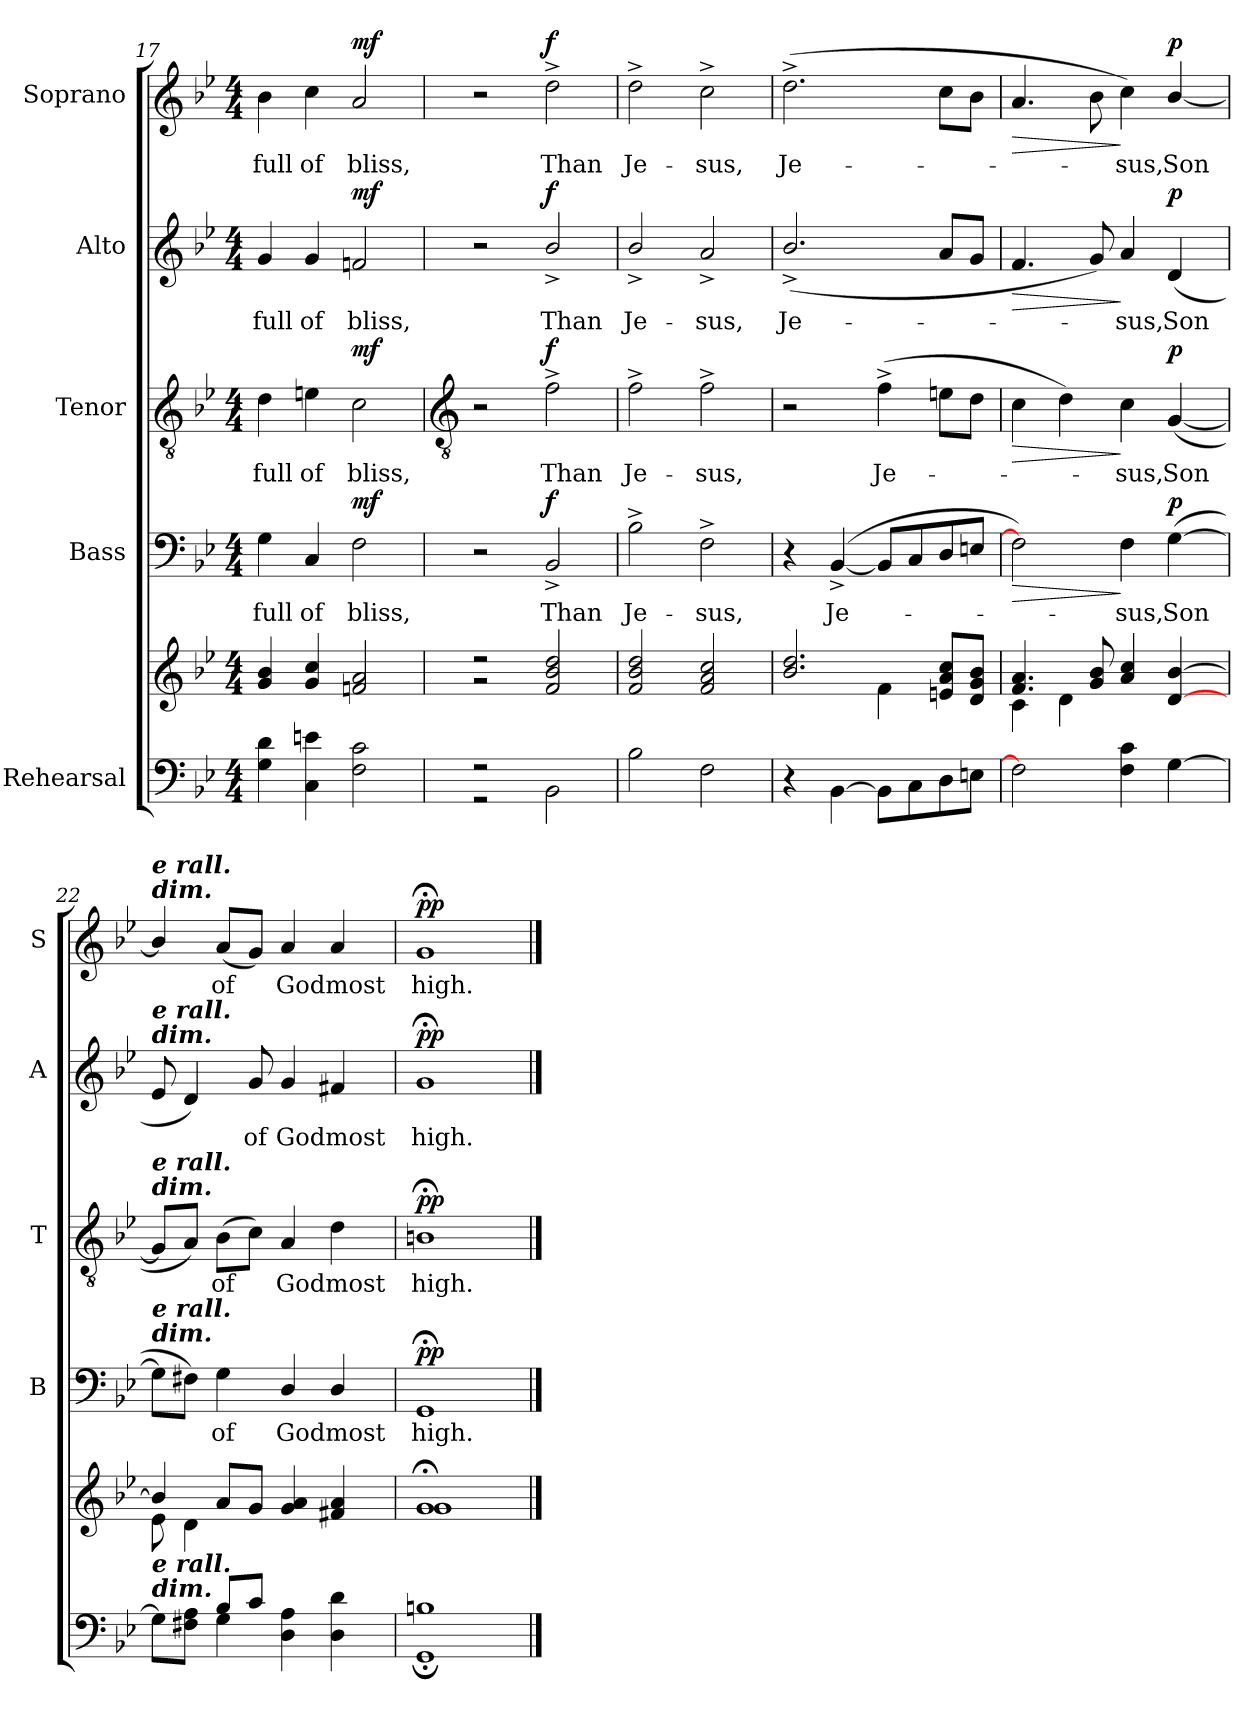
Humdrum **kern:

**kern	**kern	**kern	**text	**dynam	**kern	**text	**dynam	**kern	**text	**dynam	**kern	**text	**dynam
*part5	*part5	*part4	*part4	*part4	*part3	*part3	*part3	*part2	*part2	*part2	*part1	*part1	*part1
*staff6	*staff5	*staff4	*staff4	*staff4	*staff3	*staff3	*staff3	*staff2	*staff2	*staff2	*staff1	*staff1	*staff1
*I"Rehearsal	*	*I"Bass	*	*	*I"Tenor	*	*	*I"Alto	*	*	*I"Soprano	*	*
*	*	*I'B	*	*	*I'T	*	*	*I'A	*	*	*I'S	*	*
*clefF4	*clefG2	*clefF4	*	*	*clefGv2	*	*	*clefG2	*	*	*clefG2	*	*
*k[b-e-]	*k[b-e-]	*k[b-e-]	*	*	*k[b-e-]	*	*	*k[b-e-]	*	*	*k[b-e-]	*	*
*B-:	*B-:	*B-:	*	*	*B-:	*	*	*B-:	*	*	*B-:	*	*
*M4/4	*M4/4	*M4/4	*	*	*M4/4	*	*	*M4/4	*	*	*M4/4	*	*
=17	=17	=17	=17	=17	=17	=17	=17	=17	=17	=17	=17	=17	=17
!	!	!	!LO:LY:b	!	!	!LO:LY:b	!	!	!LO:LY:b	!	!	!LO:LY:b	!
4G 4d	4g 4b-	4G	full	.	4d	full	.	4g	full	.	4b-	full	.
!	!	!	!LO:LY:b	!	!	!LO:LY:b	!	!	!LO:LY:b	!	!	!LO:LY:b	!
4C 4en	4g 4cc	4C	of	.	4en	of	.	4g	of	.	4cc	of	.
!	!	!	!LO:LY:b	!LO:DY:b	!	!LO:LY:b	!LO:DY:b	!	!LO:LY:b	!LO:DY:b	!	!LO:LY:b	!LO:DY:b
2F 2c	2fn 2a	2F	bliss,	mf	2c	bliss,	mf	2fn	bliss,	mf	2a	bliss,	mf
!!LO:LB:g=z
=18	=18	=18	=18	=18	=18	=18	=18	=18	=18	=18	=18	=18	=18
*	*	*	*	*	*clefGv2	*	*	*	*	*	*	*	*
*^	*^	*	*	*	*	*	*	*	*	*	*	*	*
2r	2r	2r	2r	2r	.	.	2r	.	.	2r	.	.	2r	.	.
!	!	!	!	!	!LO:LY:b	!LO:DY:b	!	!LO:LY:b	!LO:DY:b	!	!LO:LY:b	!LO:DY:b	!	!LO:LY:b	!LO:DY:b
2ryy	2BB-\	2f 2b- 2dd	2ryy	2BB-^	Than	f	2f^	Than	f	2b-^/	Than	f	2dd^	Than	f
=19	=19	=19	=19	=19	=19	=19	=19	=19	=19	=19	=19	=19	=19	=19	=19
!	!	!	!	!	!LO:LY:b	!	!	!LO:LY:b	!	!	!LO:LY:b	!	!	!LO:LY:b	!
1ryy	2B-\	2f 2b- 2dd	1ryy	2B-^	Je-	.	2f^	Je-	.	2b-^/	Je-	.	2dd^	Je-	.
!	!	!	!	!	!LO:LY:b	!	!	!LO:LY:b	!	!	!LO:LY:b	!	!	!LO:LY:b	!
.	2F\	2f 2a 2cc	.	2F^	-sus,	.	2f^	-sus,	.	2a^	-sus,	.	2cc^	-sus,	.
=20	=20	=20	=20	=20	=20	=20	=20	=20	=20	=20	=20	=20	=20	=20	=20
*	*	*	*^	*	*	*	*	*	*	*	*	*	*	*	*
!	!	!	!	!	!	!	!	!	!	!	!	!LO:LY:b	!	!	!LO:LY:b	!
2ryy	4r	2.b- 2.dd	1ryy	2ryy	4r	.	.	2r	.	.	(<2.b-^/	Je-	.	(>2.dd^	Je-	.
!	!	!	!	!	!	!LO:LY:b	!	!	!	!	!	!	!	!	!	!
.	[4BB-\	.	.	.	(<[4BB-^	Je-	.	.	.	.	.	.	.	.	.	.
!	!	!	!	!	!	!	!	!	!LO:LY:b	!	!	!	!	!	!	!
4ryy	8BB-\L]	.	.	4f\	8BB-L]	.	.	(>4f^	Je-	.	.	.	.	.	.	.
.	8C\	.	.	.	8C	.	.	.	.	.	.	.	.	.	.	.
4ryy	8D\	8en 8a 8ccL	.	4ryy	8D	.	.	8enL	.	.	8aL	.	.	8ccL	.	.
.	8En\J	8d 8g 8b-J	.	.	8EnJ	.	.	8dJ	.	.	8gJ	.	.	8b-J	.	.
=21	=21	=21	=21	=21	=21	=21	=21	=21	=21	=21	=21	=21	=21	=21	=21	=21
!	!	!	!	!	!	!	!LO:HP:b	!	!	!LO:HP:b	!	!	!LO:HP:b	!	!	!LO:HP:b
2ryy	2F\]	4.f 4.a	1ryy	4c\	2F])	.	>	4c	.	>	4.f	.	>	4.a	.	>
.	.	.	.	4d\	.	.	.	4d)	.	.	.	.	.	.	.	.
.	.	8g 8b-	.	.	.	.	.	.	.	.	8g)	.	.	8b-	.	.
!	!	!	!	!	!	!LO:LY:b	!	!	!LO:LY:b	!	!	!LO:LY:b	!	!	!LO:LY:b	!
4.ryy	4F\ 4c\	4a 4cc	.	2ryy	4F	sus,	]	4c	sus,	]	4a	sus,	]	4cc)	sus,	]
!	!	!	!	!	!	!LO:LY:b	!LO:DY:b	!	!LO:LY:b	!LO:DY:b	!	!LO:LY:b	!LO:DY:b	!	!LO:LY:b	!LO:DY:b
.	[4G\	[4d/ [4b-/	.	.	(>[4G	Son	p	(<[4G	Son	p	(<4d	Son	p	[4b-/	Son	p
8ryy	.	.	.	.	.	.	.	.	.	.	.	.	.	.	.	.
*	*	*	*v	*v	*	*	*	*	*	*	*	*	*	*	*	*
=22	=22	=22	=22	=22	=22	=22	=22	=22	=22	=22	=22	=22	=22	=22	=22
!	!	!	!	!	!	!	!	!	!	!	!	!	!LO:TX:a:Bi:t=dim.	!	!
!	!	!	!	!	!	!	!	!	!	!	!	!	!LO:TX:a:Bi:t=e rall.	!	!
!	!	!	!	!	!	!	!	!	!	!LO:TX:a:Bi:t=dim.	!	!	!	!	!
!	!	!	!	!	!	!	!	!	!	!LO:TX:a:Bi:t=e rall.	!	!	!	!	!
!	!	!	!	!	!	!	!LO:TX:a:Bi:t=dim.	!	!	!	!	!	!	!	!
!	!	!	!	!	!	!	!LO:TX:a:Bi:t=e rall.	!	!	!	!	!	!	!	!
!	!	!	!	!LO:TX:a:Bi:t=dim.	!	!	!	!	!	!	!	!	!	!	!
!	!	!	!	!LO:TX:a:Bi:t=e rall.	!	!	!	!	!	!	!	!	!	!	!
!LO:TX:a:Bi:t=dim.	!	!	!	!	!	!	!	!	!	!	!	!	!	!	!
!LO:TX:a:Bi:t=e rall.	!	!	!	!	!	!	!	!	!	!	!	!	!	!	!
4ryy	8G\L]	4b-/]	8e-\	8GL]	.	.	8GL]	.	.	8e-	.	.	4b-/]	.	.
.	8F#X\ 8A\J	.	4d\	8F#XJ)	.	.	8AJ)	.	.	4d)	.	.	.	.	.
!	!	!	!	!	!LO:LY:b	!	!	!LO:LY:b	!	!	!	!	!	!LO:LY:b	!
8B-/L	4G\	8aL	.	4G	of	.	(>8B-L	of	.	.	.	.	(<8aL	of	.
!	!	!	!	!	!	!	!	!	!	!	!LO:LY:b	!	!	!	!
8c/J	.	8gJ	2ryy	.	.	.	8cJ)	.	.	8g	of	.	8gJ)	.	.
!	!	!	!	!	!LO:LY:b	!	!	!LO:LY:b	!	!	!LO:LY:b	!	!	!LO:LY:b	!
2ryy	4D\ 4A\	4g 4a	.	4D/	God	.	4A	God	.	4g	God	.	4a	God	.
!	!	!	!	!	!LO:LY:b	!	!	!LO:LY:b	!	!	!LO:LY:b	!	!	!LO:LY:b	!
.	4D\ 4d\	4f#X 4a	.	4D/	most	.	4d	most	.	4f#X	most	.	4a	most	.
.	.	.	8ryy	.	.	.	.	.	.	.	.	.	.	.	.
=23	=23	=23	=23	=23	=23	=23	=23	=23	=23	=23	=23	=23	=23	=23	=23
!	!	!	!	!	!LO:LY:b	!LO:DY:b	!	!LO:LY:b	!LO:DY:b	!	!LO:LY:b	!LO:DY:b	!	!LO:LY:b	!LO:DY:b
1ryy	1GG\; 1Bn\;	1g;<	1g\	1GG;<	high.	pp	1Bn;<	high.	pp	1g;<	high.	pp	1g;<	high.	pp
*v	*v	*	*	*	*	*	*	*	*	*	*	*	*	*	*
*	*v	*v	*	*	*	*	*	*	*	*	*	*	*	*
==	==	==	==	==	==	==	==	==	==	==	==	==	==
*-	*-	*-	*-	*-	*-	*-	*-	*-	*-	*-	*-	*-	*-
